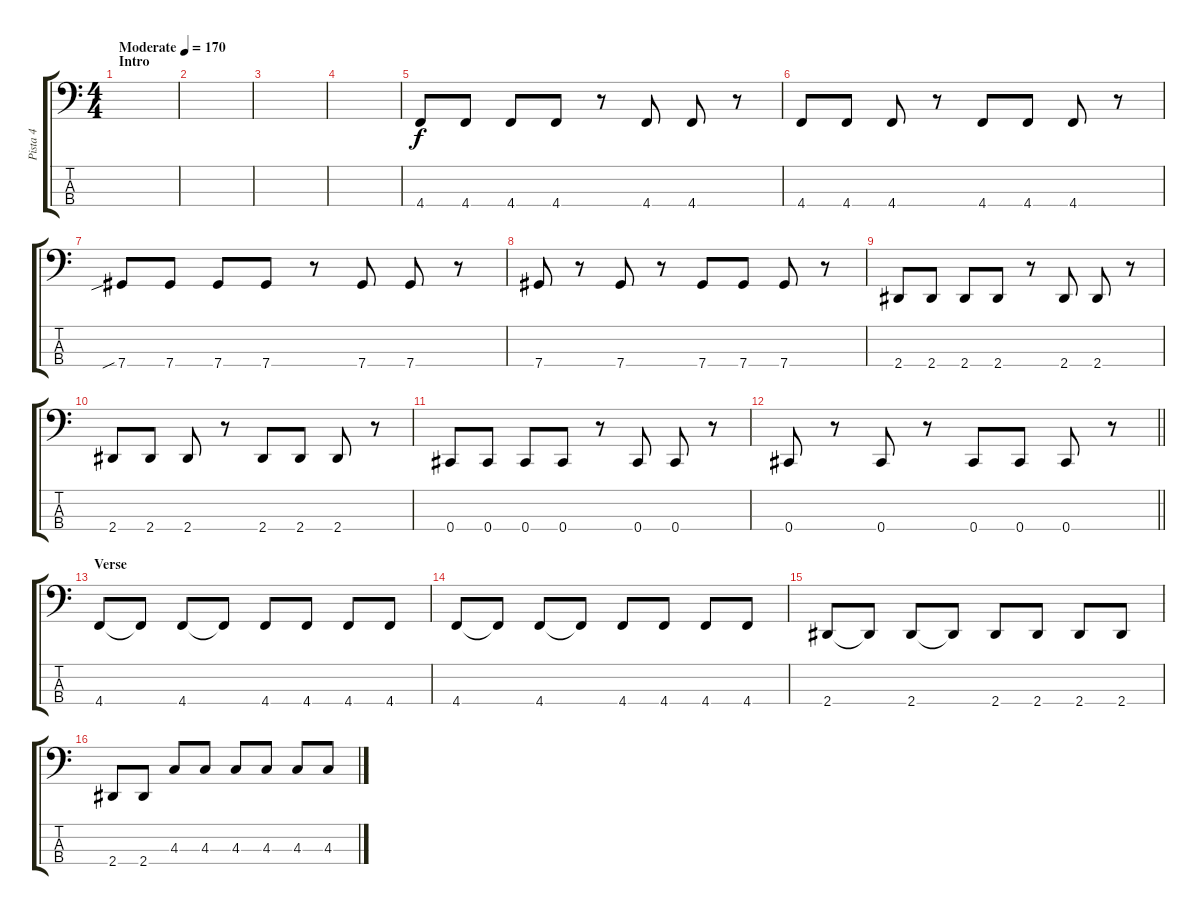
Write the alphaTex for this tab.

\track ("Pista 4" "Pista 4") {instrument electricbasspick}
\staff {score tabs}
\tuning (Gb2 Db2 Ab1 Db1) {hide}
\ts (4 4)
\section ("" "Intro")
\tempo (170 "Moderate")
\clef f4
\ks c
|
|
|
|
4.4.8 4.4.8 4.4.8 4.4.8 r.8 4.4.8 4.4.8 r.8 |
4.4.8 4.4.8 4.4.8 r.8 4.4.8 4.4.8 4.4.8 r.8 |
7.4{sib}.8 7.4.8 7.4.8 7.4.8 r.8 7.4.8 7.4.8 r.8 |
7.4.8 r.8 7.4.8 r.8 7.4.8 7.4.8 7.4.8 r.8 |
2.4.8 2.4.8 2.4.8 2.4.8 r.8 2.4.8 2.4.8 r.8 |
2.4.8 2.4.8 2.4.8 r.8 2.4.8 2.4.8 2.4.8 r.8 |
0.4.8 0.4.8 0.4.8 0.4.8 r.8 0.4.8 0.4.8 r.8 |
\barLineRight lightlight
0.4.8 r.8 0.4.8 r.8 0.4.8 0.4.8 0.4.8 r.8 |
\section ("" "Verse")
4.4.8 4.4{t}.8 4.4.8 4.4{t}.8 4.4.8 4.4.8 4.4.8 4.4.8 |
4.4.8 4.4{t}.8 4.4.8 4.4{t}.8 4.4.8 4.4.8 4.4.8 4.4.8 |
2.4.8 2.4{t}.8 2.4.8 2.4{t}.8 2.4.8 2.4.8 2.4.8 2.4.8 |
2.4.8 2.4.8 4.3.8 4.3.8 4.3.8 4.3.8 4.3.8 4.3.8
